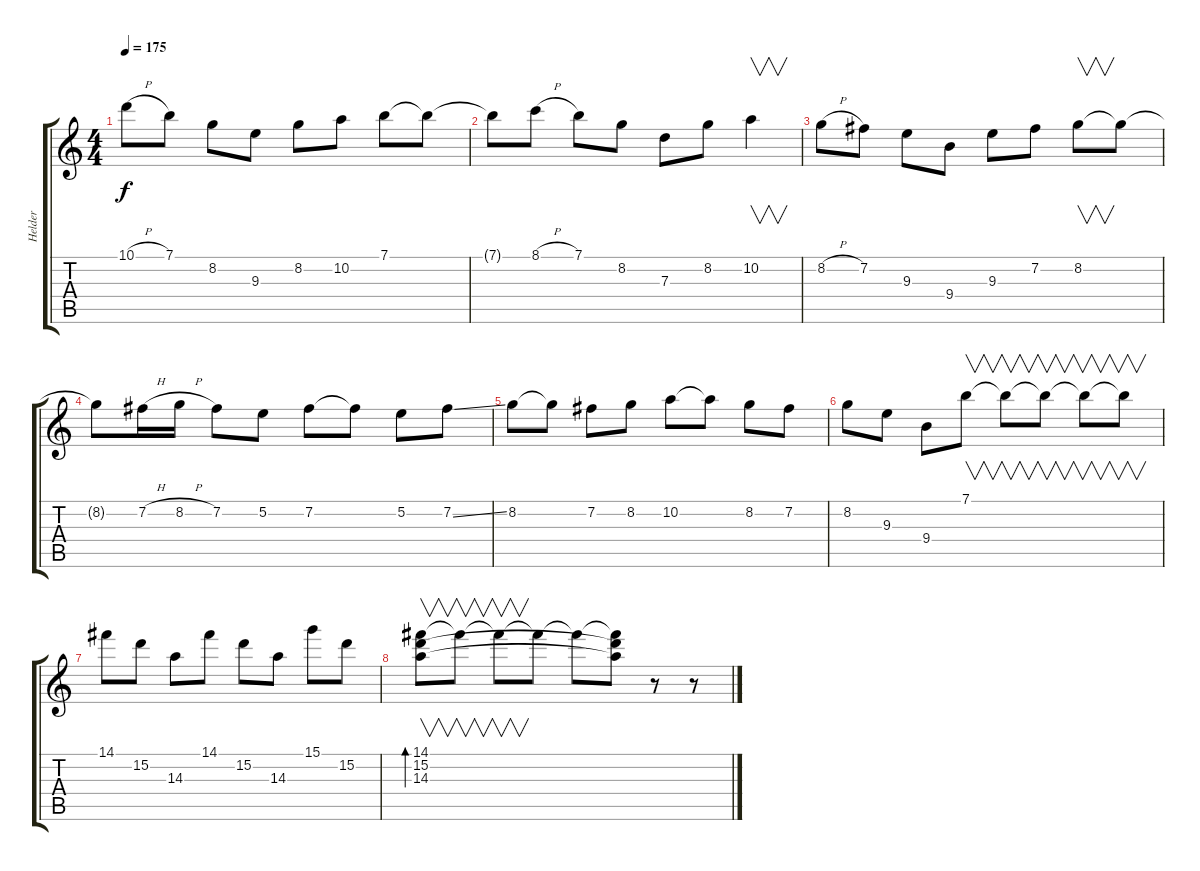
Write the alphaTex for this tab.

\track ("Helder" "Helder") {instrument electricguitarclean}
\staff {score tabs}
\tuning (E4 B3 G3 D3 A2 E2) {hide}
\ts (4 4)
\tempo 175
\clef g2
\ks c
10.1{h}.8{dy f instrument electricguitarclean} 7.1.8 8.2.8 9.3.8 8.2.8 10.2.8 7.1.8 7.1{t}.8 |
7.1{t}.8 8.1{h}.8 7.1.8 8.2.8 7.3.8 8.2.8 10.2.4{v} |
8.2{h}.8 7.2.8 9.3.8 9.4.8 9.3.8 7.2.8 8.2.8{v} 8.2{t}.8 |
8.2{t}.8 7.2{h}.16 8.2{h}.16 7.2.8 5.2.8 7.2.8 7.2{t}.8 5.2.8 7.2{ss}.8 |
8.2.8 8.2{t}.8 7.2.8 8.2.8 10.2.8 10.2{t}.8 8.2.8 7.2.8 |
8.2.8 9.3.8 9.4.8 7.1.8{v} 7.1{t}.8{v} 7.1{t}.8{v} 7.1{t}.8{v} 7.1{t}.8{v} |
14.1.8 15.2.8 14.3.8 14.1.8 15.2.8 14.3.8 15.1.8 15.2.8 |
(14.1 15.2 14.3).8{v bd 120} 14.1{t}.8{v} 14.1{t}.8{v} 14.1{t}.8 14.1{t}.8 (14.1{t} 15.2{t} 14.3{t}).8 r.8 r.8
